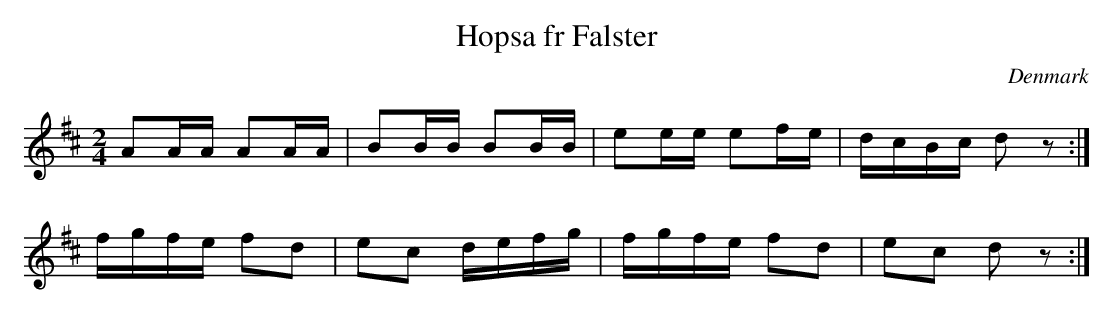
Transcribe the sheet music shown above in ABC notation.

X:1
T:Hopsa fr Falster
O:Denmark
M:2/4
K:D
A2AA A2AA | B2BB B2BB | e2ee e2fe |dcBc d2z2 :|
fgfe f2d2 | e2c2 defg | fgfe f2d2 |e2c2 d2z2:|
